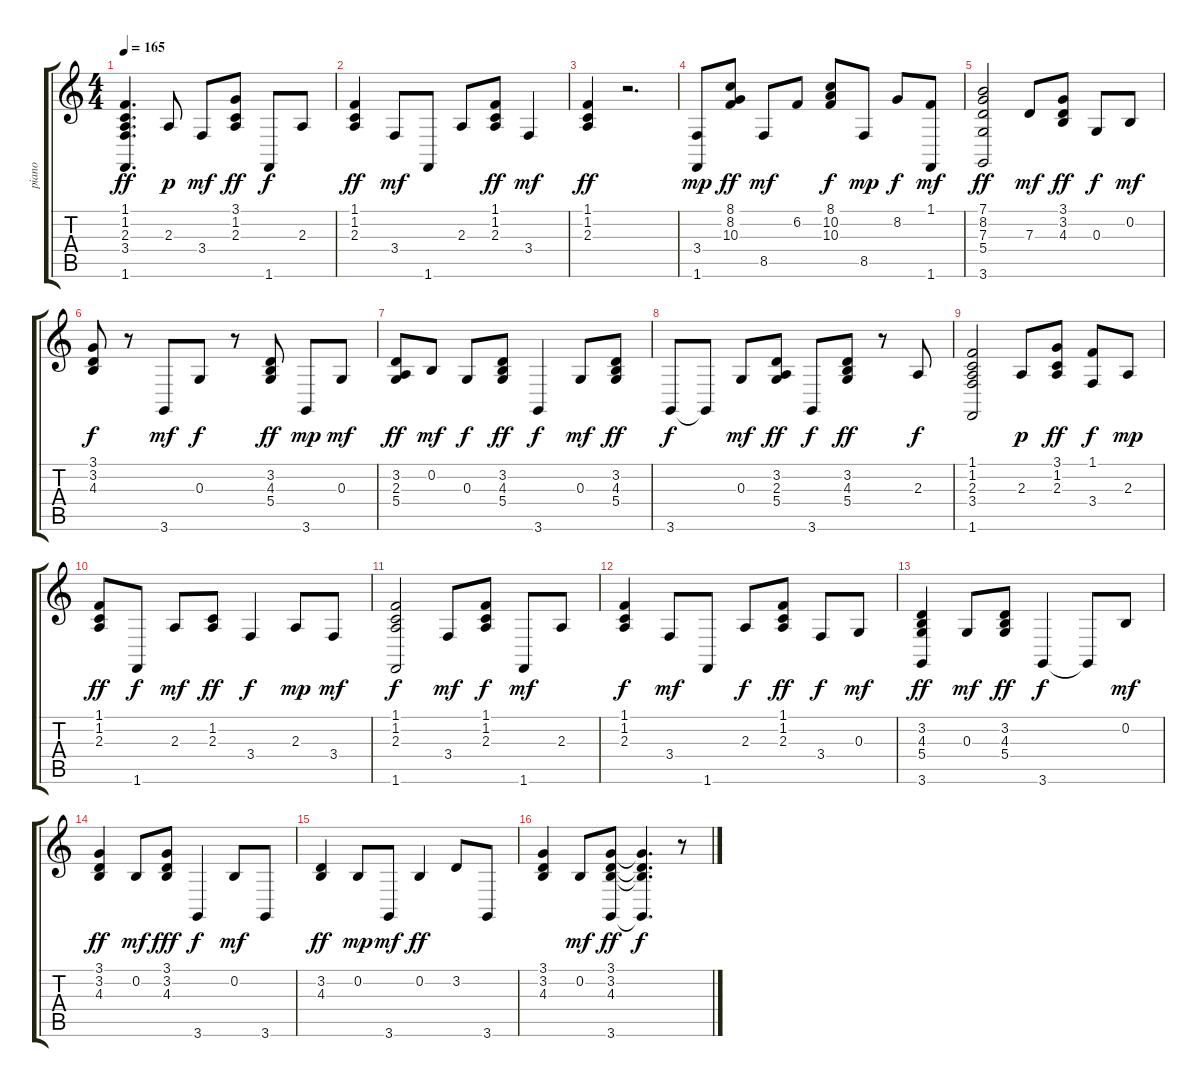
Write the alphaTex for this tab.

\track ("piano" "piano") {instrument brightacousticpiano}
\staff {score tabs}
\tuning (E4 B3 G3 D3 A2 E2) {hide}
\ts (4 4)
\tempo 165
\clef g2
\ks c
(1.1 1.2 2.3 3.4 1.6).4{d dy ff} 2.3.8{dy p} 3.4.8{dy mf} (3.1 1.2 2.3).8{dy ff} 1.6.8{dy f} 2.3.8 |
(1.1 1.2 2.3).4{dy ff} 3.4.8{dy mf} 1.6.8 2.3.8 (1.1 1.2 2.3).8{dy ff} 3.4.4{dy mf} |
(1.1 1.2 2.3).4{dy ff} r.2{d} |
(3.4 1.6).8{dy mp} (8.1 8.2 10.3).8{dy ff} 8.5.8{dy mf} 6.2.8 (8.1 10.2 10.3).8{dy f} 8.5.8{dy mp} 8.2.8{dy f} (1.1 1.6).8{dy mf} |
(7.1 8.2 7.3 5.4 3.6).2{dy ff} 7.3.8{dy mf} (3.1 3.2 4.3).8{dy ff} 0.3.8{dy f} 0.2.8{dy mf} |
(3.1 3.2 4.3).8{dy f} r.8 3.6.8{dy mf} 0.3.8{dy f} r.8 (3.2 4.3 5.4).8{dy ff} 3.6.8{dy mp} 0.3.8{dy mf} |
(3.2 2.3 5.4).8{dy ff} 0.2.8{dy mf} 0.3.8{dy f} (3.2 4.3 5.4).8{dy ff} 3.6.4{dy f} 0.3.8{dy mf} (3.2 4.3 5.4).8{dy ff} |
3.6.8{dy f} 3.6{t}.8 0.3.8{dy mf} (3.2 2.3 5.4).8{dy ff} 3.6.8{dy f} (3.2 4.3 5.4).8{dy ff} r.8 2.3.8{dy f} |
(1.1 1.2 2.3 3.4 1.6).2 2.3.8{dy p} (3.1 1.2 2.3).8{dy ff} (1.1 3.4).8{dy f} 2.3.8{dy mp} |
(1.1 1.2 2.3).8{dy ff} 1.6.8{dy f} 2.3.8{dy mf} (1.2 2.3).8{dy ff} 3.4.4{dy f} 2.3.8{dy mp} 3.4.8{dy mf} |
(1.1 1.2 2.3 1.6).2{dy f} 3.4.8{dy mf} (1.1 1.2 2.3).8{dy f} 1.6.8{dy mf} 2.3.8 |
(1.1 1.2 2.3).4{dy f} 3.4.8{dy mf} 1.6.8 2.3.8{dy f} (1.1 1.2 2.3).8{dy ff} 3.4.8{dy f} 0.3.8{dy mf} |
(3.2 4.3 5.4 3.6).4{dy ff} 0.3.8{dy mf} (3.2 4.3 5.4).8{dy ff} 3.6.4{dy f} 3.6{t}.8 0.2.8{dy mf} |
(3.1 3.2 4.3).4{dy ff} 0.2.8{dy mf} (3.1 3.2 4.3).8{dy fff} 3.6.4{dy f} 0.2.8{dy mf} 3.6.8 |
(3.2 4.3).4{dy ff} 0.2.8{dy mp} 3.6.8{dy mf} 0.2.4{dy ff} 3.2.8 3.6.8 |
(3.1 3.2 4.3).4 0.2.8{dy mf} (3.1 3.2 4.3 3.6).8{dy ff} (3.1{t} 3.2{t} 4.3{t} 3.6{t}).4{d dy f} r.8
